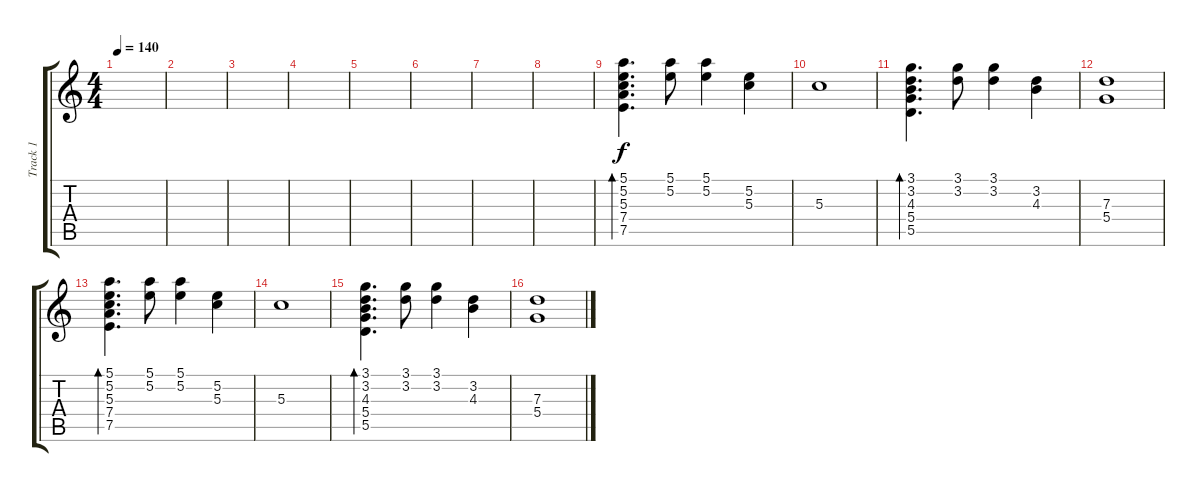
\track ("Track 1" "Track 1") {instrument acousticguitarsteel}
\staff {score tabs}
\tuning (E4 B3 G3 D3 A2 E2) {hide}
\ts (4 4)
\tempo 140
\clef g2
\ks c
|
|
|
|
|
|
|
|
(5.1 5.2 5.3 7.4 7.5).4{d bd 480} (5.1 5.2).8 (5.1 5.2).4 (5.2 5.3).4 |
5.3.1 |
(3.1 3.2 4.3 5.4 5.5).4{d bd 480} (3.1 3.2).8 (3.1 3.2).4 (3.2 4.3).4 |
(7.3 5.4).1 |
(5.1 5.2 5.3 7.4 7.5).4{d bd 480} (5.1 5.2).8 (5.1 5.2).4 (5.2 5.3).4 |
5.3.1 |
(3.1 3.2 4.3 5.4 5.5).4{d bd 480} (3.1 3.2).8 (3.1 3.2).4 (3.2 4.3).4 |
(7.3 5.4).1
